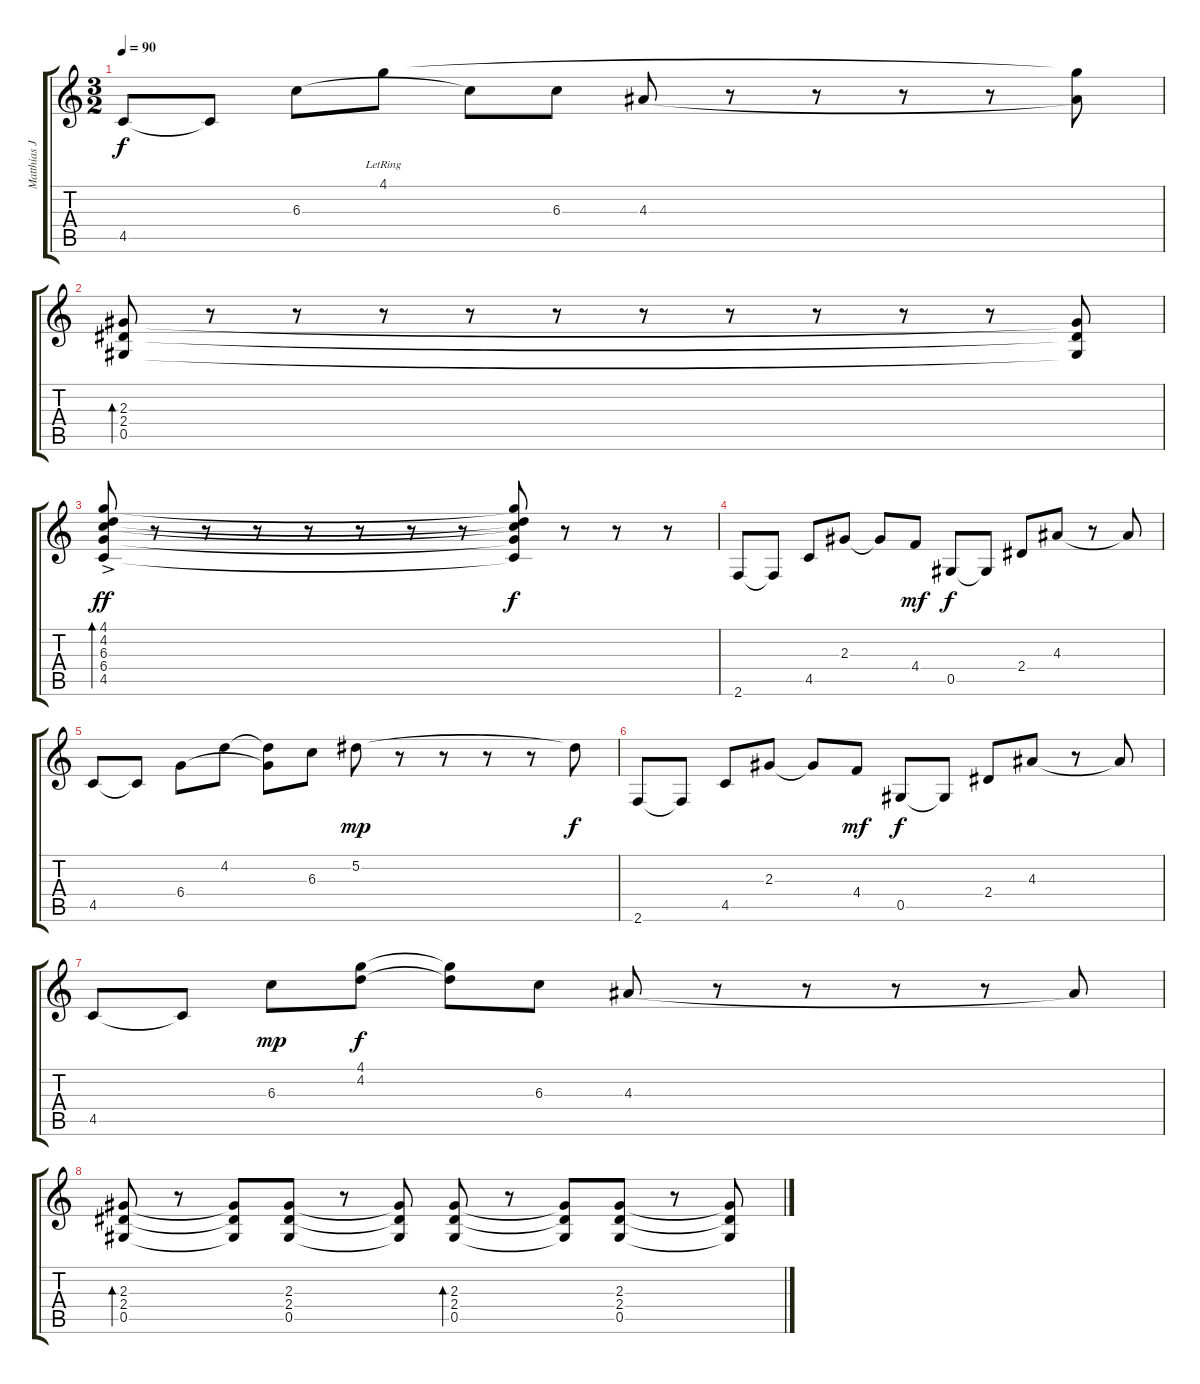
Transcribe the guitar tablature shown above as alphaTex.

\track ("Matthias Jabs" "Matthias J") {instrument distortionguitar}
\staff {score tabs}
\tuning (Eb4 Bb3 Gb3 Db3 Ab2 Eb2) {hide}
\ts (3 2)
\tempo 90
\clef g2
\ks c
4.5.8{dy f} 4.5{t}.8 6.3.8 4.1{lr}.8 6.3{t}.8 6.3.8 4.3.8 r.8 r.8 r.8 r.8 (4.1{t} 4.3{t}).8 |
(2.3 2.4 0.5).8{bd 120} r.8 r.8 r.8 r.8 r.8 r.8 r.8 r.8 r.8 r.8 (2.3{t} 2.4{t} 0.5{t}).8 |
(4.1{ac} 4.2{ac} 6.3{ac} 6.4{ac} 4.5{ac}).8{bd 240 dy ff} r.8 r.8 r.8 r.8 r.8 r.8 r.8 (4.1{t} 4.2{t} 6.3{t} 6.4{t} 4.5{t}).8{dy f} r.8 r.8 r.8 |
2.6.8{instrument electricguitarjazz} 2.6{t}.8 4.5.8 2.3.8 2.3{t}.8 4.4.8{dy mf} 0.5.8{dy f} 0.5{t}.8 2.4.8 4.3.8 r.8 4.3{t}.8 |
4.5.8 4.5{t}.8 6.4.8 4.2.8 (4.2{t} 6.4{t}).8 6.3.8 5.2.8{dy mp} r.8 r.8 r.8 r.8 5.2{t}.8{dy f} |
2.6.8 2.6{t}.8 4.5.8 2.3.8 2.3{t}.8 4.4.8{dy mf} 0.5.8{dy f} 0.5{t}.8 2.4.8 4.3.8 r.8 4.3{t}.8 |
4.5.8 4.5{t}.8 6.3.8{dy mp} (4.1 4.2).8{dy f} (4.1{t} 4.2{t}).8 6.3.8 4.3.8 r.8 r.8 r.8 r.8 4.3{t}.8 |
(2.3 2.4 0.5).8{bd 240} r.8 (2.3{t} 2.4{t} 0.5{t}).8 (2.3 2.4 0.5).8 r.8 (2.3{t} 2.4{t} 0.5{t}).8 (2.3 2.4 0.5).8{bd 120} r.8 (2.3{t} 2.4{t} 0.5{t}).8 (2.3 2.4 0.5).8 r.8 (2.3{t} 2.4{t} 0.5{t}).8
